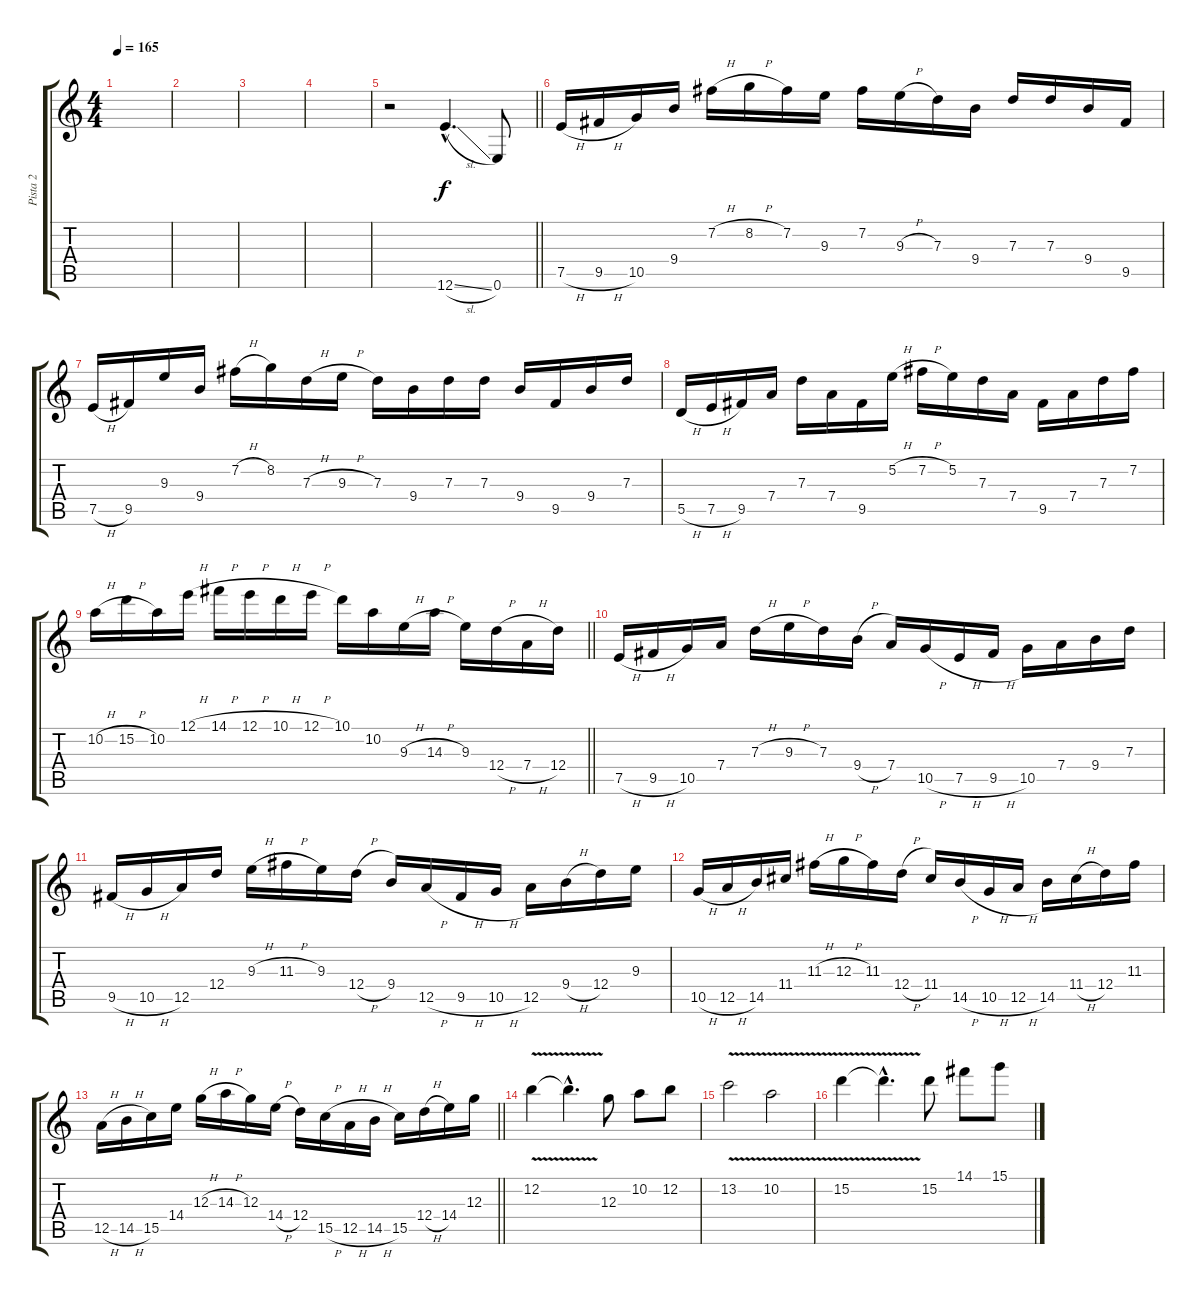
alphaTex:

\track ("Pista 2" "Pista 2") {instrument distortionguitar}
\staff {score tabs}
\tuning (E4 B3 G3 D3 A2 E2) {hide}
\ts (4 4)
\tempo 165
\clef g2
\ks c
|
|
|
|
\barLineRight lightlight
r.2 12.6{sl hac}.4{d} 0.6.8 |
7.5{h}.16 9.5{h}.16 10.5.16 9.4.16 7.2{h}.16 8.2{h}.16 7.2.16 9.3.16 7.2.16 9.3{h}.16 7.3.16 9.4.16 7.3.16 7.3.16 9.4.16 9.5.16 |
7.5{h}.16 9.5.16 9.3.16 9.4.16 7.2{h}.16 8.2.16 7.3{h}.16 9.3{h}.16 7.3.16 9.4.16 7.3.16 7.3.16 9.4.16 9.5.16 9.4.16 7.3.16 |
5.5{h}.16 7.5{h}.16 9.5.16 7.4.16 7.3.16 7.4.16 9.5.16 5.2{h}.16 7.2{h}.16 5.2.16 7.3.16 7.4.16 9.5.16 7.4.16 7.3.16 7.2.16 |
\barLineRight lightlight
10.2{h}.16 15.2{h}.16 10.2.16 12.1{h}.16 14.1{h}.16 12.1{h}.16 10.1{h}.16 12.1{h}.16 10.1.16 10.2.16 9.3{h}.16 14.3{h}.16 9.3.16 12.4{h}.16 7.4{h}.16 12.4.16 |
7.5{h}.16 9.5{h}.16 10.5.16 7.4.16 7.3{h}.16 9.3{h}.16 7.3.16 9.4{h}.16 7.4.16 10.5{h}.16 7.5{h}.16 9.5{h}.16 10.5.16 7.4.16 9.4.16 7.3.16 |
9.5{h}.16 10.5{h}.16 12.5.16 12.4.16 9.3{h}.16 11.3{h}.16 9.3.16 12.4{h}.16 9.4.16 12.5{h}.16 9.5{h}.16 10.5{h}.16 12.5.16 9.4{h}.16 12.4.16 9.3.16 |
10.5{h}.16 12.5{h}.16 14.5.16 11.4.16 11.3{h}.16 12.3{h}.16 11.3.16 12.4{h}.16 11.4.16 14.5{h}.16 10.5{h}.16 12.5{h}.16 14.5.16 11.4{h}.16 12.4.16 11.3.16 |
\barLineRight lightlight
12.5{h}.16 14.5{h}.16 15.5.16 14.4.16 12.3{h}.16 14.3{h}.16 12.3.16 14.4{h}.16 12.4.16 15.5{h}.16 12.5{h}.16 14.5{h}.16 15.5.16 12.4{h}.16 14.4.16 12.3.16 |
12.2{v}.4 12.2{hac t}.4{d} 12.3.8 10.2.8 12.2.8 |
13.2{v}.2 10.2{v}.2 |
15.2{v}.4 15.2{hac t}.4{d} 15.2.8 14.1.8 15.1.8
